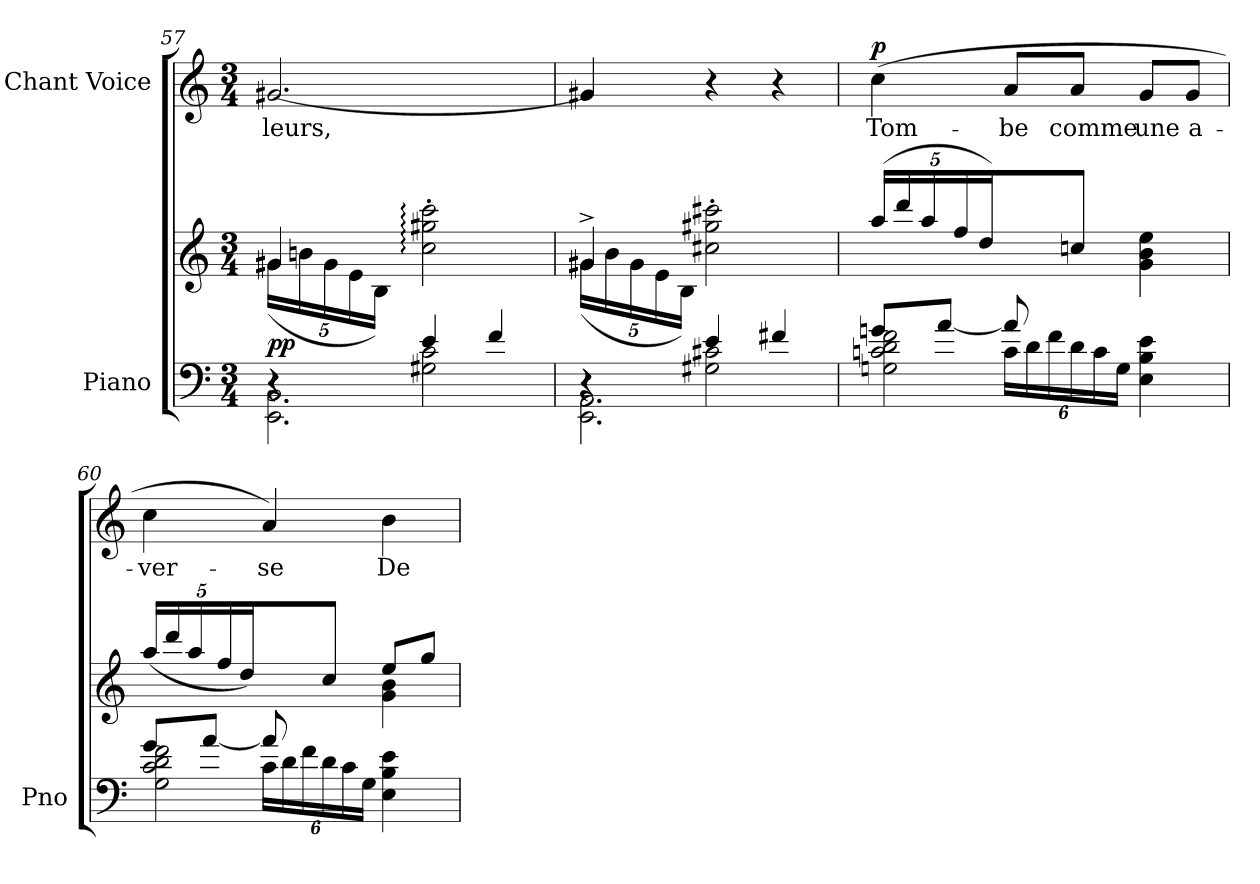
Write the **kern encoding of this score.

**kern	**kern	**dynam	**kern	**text	**dynam
*part2	*part2	*part2	*part1	*part1	*part1
*staff3	*staff2	*staff2/3	*staff1	*staff1	*staff1
*I"Piano	*	*	*I"Chant Voice	*	*
*I'Pno	*	*	*	*	*
*clefF4	*clefG2	*	*clefG2	*	*
*k[]	*k[]	*	*k[]	*	*
*M3/4	*M3/4	*	*M3/4	*	*
=57	=57	=57	=57	=57	=57
*^	*^	*	*	*	*
*	*^	*	*	*	*	*	*
*	*	*	*	*Xbrackettup	*	*	*	*
!	!	!	!	!	!LO:DY:b	!	!LO:LY:b	!
4r	2.EE\ 2.BB\	4r	4g#X/	(>20g#\LL	pp	[2.g#X/	-leurs,	.
.	.	.	.	20bn\	.	.	.	.
.	.	.	.	20g#\	.	.	.	.
.	.	.	.	20e\	.	.	.	.
.	.	.	.	20B\JJ)	.	.	.	.
2G#X\ 2c\	.	4e/	2cc\:' 2gg#X\:' 2ccc\:'	2ryy	.	.	.	.
.	.	4f/	.	.	.	.	.	.
=58	=58	=58	=58	=58	=58	=58	=58	=58
4r	2.EE\ 2.AA\	4r	4g#X^/	(>20g#\LL	.	4g#X/]	.	.
.	.	.	.	20b\	.	.	.	.
.	.	.	.	20g#\	.	.	.	.
.	.	.	.	20e\	.	.	.	.
.	.	.	.	20B\JJ)	.	.	.	.
2G#X\ 2c#X\	.	4e/	2cc#X\' 2gg#X\' 2ccc#X\'	2ryy	.	4r	.	.
.	.	4f#X/	.	.	.	4r	.	.
!!LO:LB:g=z
=59	=59	=59	=59	=59	=59	=59	=59	=59
!	!	!	!	!	!	!	!LO:LY:b	!LO:DY:a
4ryy	8gn/L	2Gn\ 2cn\ 2d\ 2f\	(<20aa/LL	2.ryy	.	(>4cc\	Tom-	p
.	.	.	20ddd/	.	.	.	.	.
.	.	.	20aa/	.	.	.	.	.
.	[8a/J	.	.	.	.	.	.	.
.	.	.	20ff/	.	.	.	.	.
.	.	.	20dd/JJ)	.	.	.	.	.
*	*Xbrackettup	*	*	*	*	*	*	*
!	!	!	!	!	!	!	!LO:LY:b	!
(>8a/L]	24c\LL	.	8ryy	.	.	8a/L	-be	.
.	24d\	.	.	.	.	.	.	.
.	24f\	.	.	.	.	.	.	.
!	!	!	!	!	!	!	!LO:LY:b	!
4.ryy	24d\	.	8ccn\J	.	.	8a/J	comme	.
.	24c\	.	.	.	.	.	.	.
.	24G\JJ	.	.	.	.	.	.	.
!	!	!	!	!	!	!	!LO:LY:b	!
.	4reyy	4E\ 4B\ 4e\	4g\ 4b\ 4ee\)	.	.	8g/L	une	.
!	!	!	!	!	!	!	!LO:LY:b	!
.	.	.	.	.	.	8g/J	a-	.
=60	=60	=60	=60	=60	=60	=60	=60	=60
!	!	!	!	!	!	!	!LO:LY:b	!
4ryy	8g/L	2G\ 2c\ 2d\ 2f\	(<20aa/LL	2ryy	.	4cc\	-ver-	.
.	.	.	20ddd/	.	.	.	.	.
.	.	.	20aa/	.	.	.	.	.
.	[8a/J	.	.	.	.	.	.	.
.	.	.	20ff/	.	.	.	.	.
.	.	.	20dd/JJ)	.	.	.	.	.
!	!	!	!	!	!	!	!LO:LY:b	!
(>8a/L]	24c\LL	.	8ryy	.	.	4a/)	-se	.
.	24d\	.	.	.	.	.	.	.
.	24f\	.	.	.	.	.	.	.
4.ryy	24d\	.	8cc\J	.	.	.	.	.
.	24c\	.	.	.	.	.	.	.
.	24G\JJ	.	.	.	.	.	.	.
!	!	!	!	!	!	!	!LO:LY:b	!
.	4reyy	4E\ 4B\ 4e\	8ee/L	4g\ 4b\	.	4b\	De	.
.	.	.	8gg/J)	.	.	.	.	.
*v	*v	*v	*	*	*	*	*	*
*	*v	*v	*	*	*	*
=	=	=	=	=	=
*-	*-	*-	*-	*-	*-
